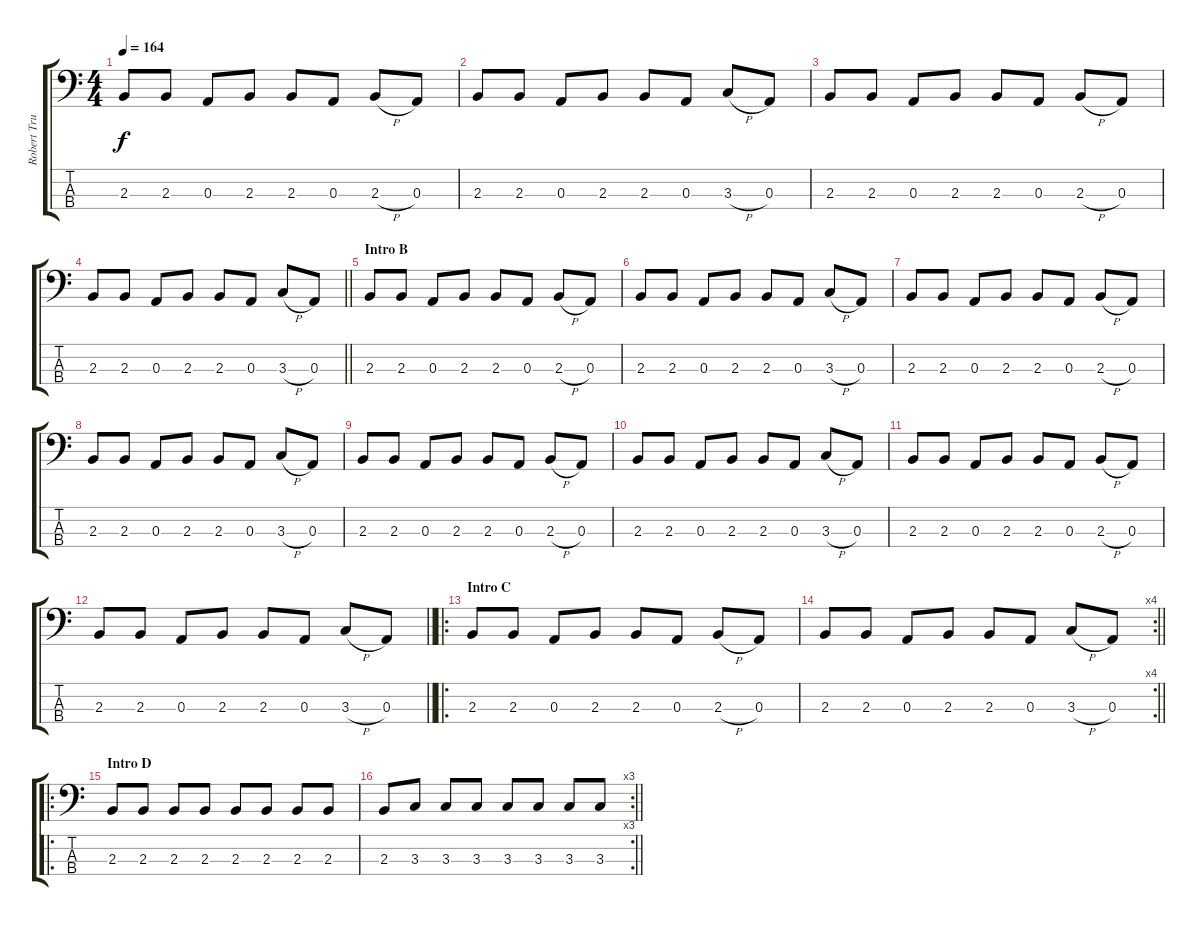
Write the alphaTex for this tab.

\track ("Robert Trujillo" "Robert Tru") {instrument electricbassfinger}
\staff {score tabs}
\tuning (G2 D2 A1 E1) {hide}
\ts (4 4)
\tempo 164
\clef f4
\ks c
2.3.8{dy f} 2.3.8 0.3.8 2.3.8 2.3.8 0.3.8 2.3{h}.8 0.3.8 |
2.3.8 2.3.8 0.3.8 2.3.8 2.3.8 0.3.8 3.3{h}.8 0.3.8 |
2.3.8 2.3.8 0.3.8 2.3.8 2.3.8 0.3.8 2.3{h}.8 0.3.8 |
\barLineRight lightlight
2.3.8 2.3.8 0.3.8 2.3.8 2.3.8 0.3.8 3.3{h}.8 0.3.8 |
\section ("" "Intro B")
2.3.8 2.3.8 0.3.8 2.3.8 2.3.8 0.3.8 2.3{h}.8 0.3.8 |
2.3.8 2.3.8 0.3.8 2.3.8 2.3.8 0.3.8 3.3{h}.8 0.3.8 |
2.3.8 2.3.8 0.3.8 2.3.8 2.3.8 0.3.8 2.3{h}.8 0.3.8 |
2.3.8 2.3.8 0.3.8 2.3.8 2.3.8 0.3.8 3.3{h}.8 0.3.8 |
2.3.8 2.3.8 0.3.8 2.3.8 2.3.8 0.3.8 2.3{h}.8 0.3.8 |
2.3.8 2.3.8 0.3.8 2.3.8 2.3.8 0.3.8 3.3{h}.8 0.3.8 |
2.3.8 2.3.8 0.3.8 2.3.8 2.3.8 0.3.8 2.3{h}.8 0.3.8 |
\barLineRight lightlight
2.3.8 2.3.8 0.3.8 2.3.8 2.3.8 0.3.8 3.3{h}.8 0.3.8 |
\ro
\section ("" "Intro C")
2.3.8 2.3.8 0.3.8 2.3.8 2.3.8 0.3.8 2.3{h}.8 0.3.8 |
\rc 4
\barLineRight lightlight
2.3.8 2.3.8 0.3.8 2.3.8 2.3.8 0.3.8 3.3{h}.8 0.3.8 |
\ro
\section ("" "Intro D")
2.3.8 2.3.8 2.3.8 2.3.8 2.3.8 2.3.8 2.3.8 2.3.8 |
\rc 3
\barLineRight lightlight
2.3.8 3.3.8 3.3.8 3.3.8 3.3.8 3.3.8 3.3.8 3.3.8
